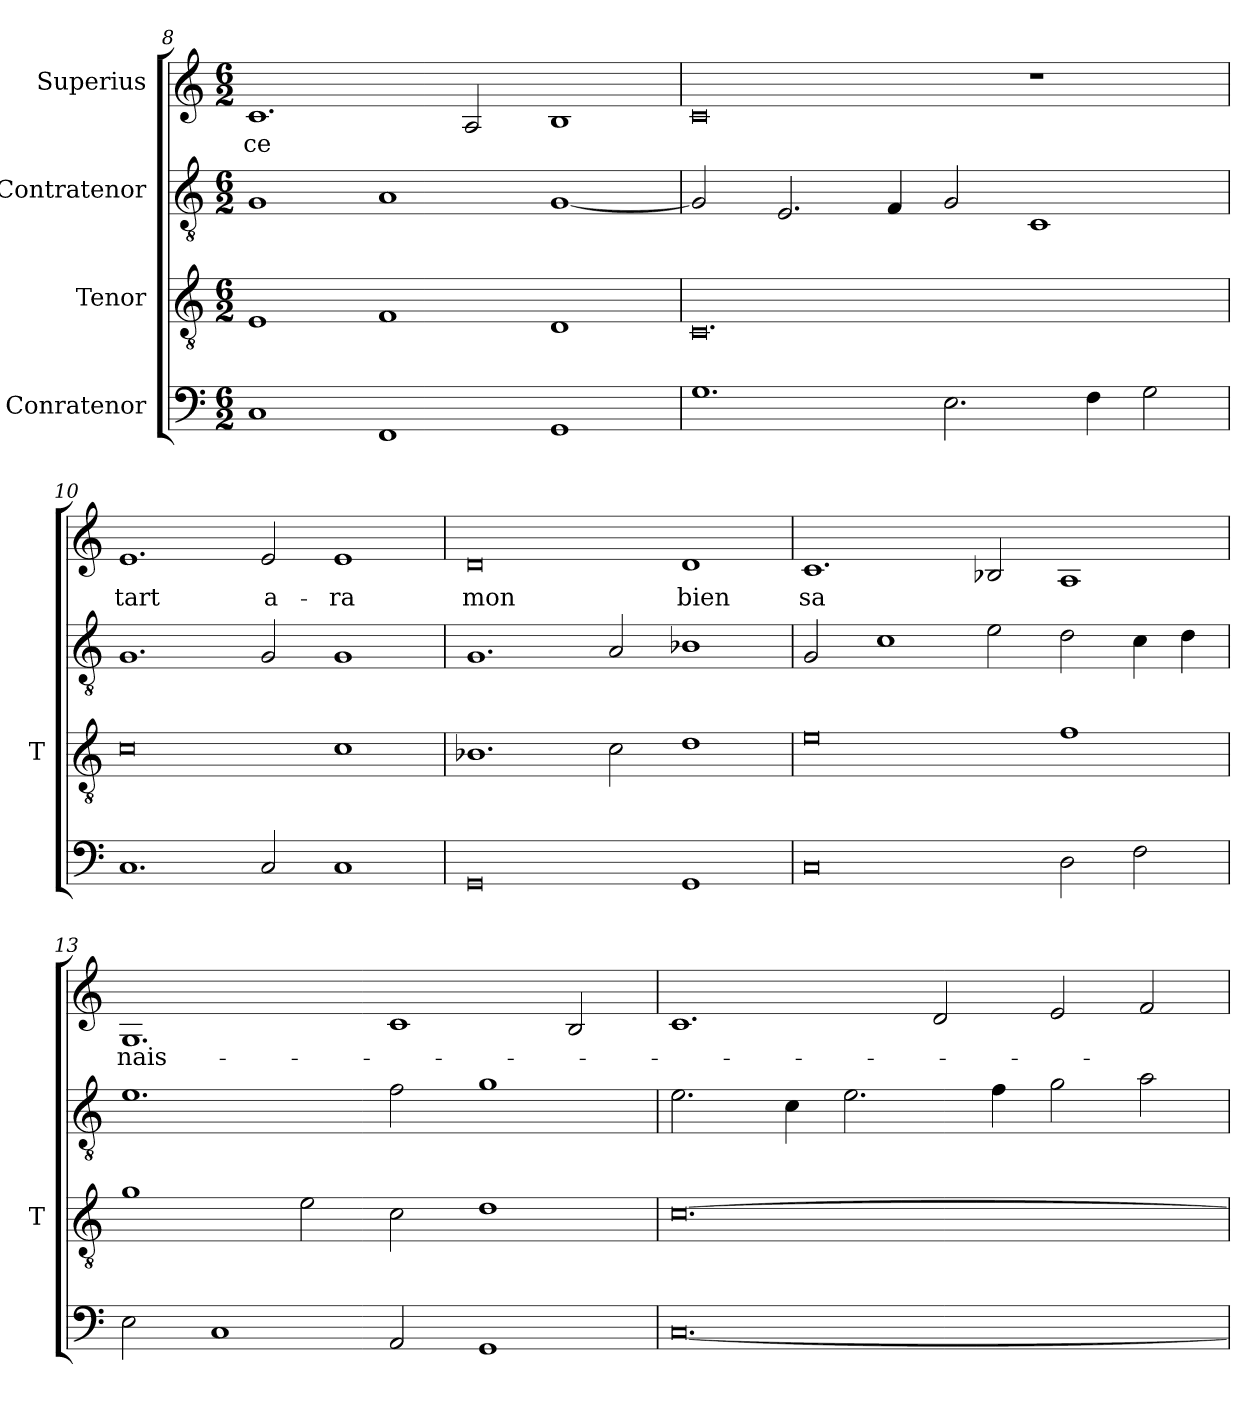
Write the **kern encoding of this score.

**kern	**kern	**kern	**kern	**text
*part4	*part3	*part2	*part1	*part1
*staff4	*staff3	*staff2	*staff1	*staff1
*I"Conratenor	*I"Tenor	*I"Contratenor	*I"Superius	*
*	*I'T	*	*	*
*clefF4	*clefGv2	*clefGv2	*clefG2	*
*M6/2	*M6/2	*M6/2	*M6/2	*
=8	=8	=8	=8	=8
1C	1E	1G	1.c	-ce
1FF	1F	1A	.	.
.	.	.	2A	.
1GG	1D	[1G	1B	.
=9	=9	=9	=9	=9
1.G	0.C	2G]	0c	.
.	.	2.E	.	.
.	.	4F	.	.
2.E	.	2G	.	.
.	.	1C	1r	.
4F	.	.	.	.
2G	.	.	.	.
=10	=10	=10	=10	=10
1.C	0c	1.G	1.e	-tart
2C	.	2G	2e	a-
1C	1c	1G	1e	-ra
=11	=11	=11	=11	=11
0GG	1.B-X	1.G	0d	-mon
.	2c	2A	.	.
1GG	1d	1B-X	1d	-bien
=12	=12	=12	=12	=12
0C	0e	2G	1.c	-sa
.	.	1c	.	.
.	.	2e	2B-X	.
2D	1f	2d	1A	.
2F	.	4c	.	.
.	.	4d	.	.
=13	=13	=13	=13	=13
2E	1g	1.e	1.G	nais-
1C	.	.	.	.
.	2e	.	.	.
2AA	2c	2f	1c	.
1GG	1d	1g	.	.
.	.	.	2B	.
=14	=14	=14	=14	=14
[0.C	[0.c	2.e	1.c	.
.	.	4c	.	.
.	.	2.e	.	.
.	.	.	2d	.
.	.	4f	.	.
.	.	2g	2e	.
.	.	2a	2f	.
=	=	=	=	=
*-	*-	*-	*-	*-
